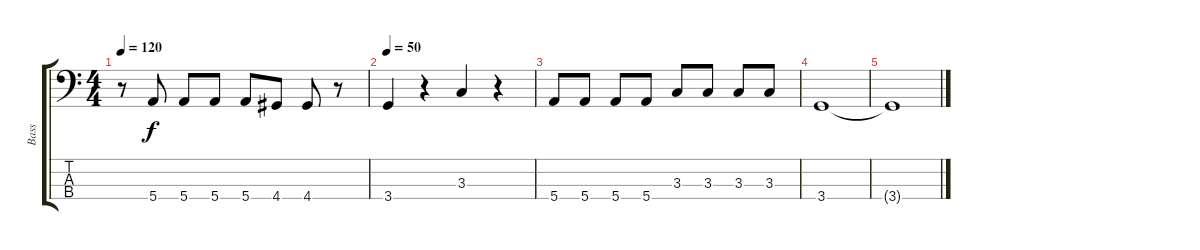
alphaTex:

\track ("Bass" "Bass") {instrument electricbassfinger}
\staff {score tabs}
\tuning (G2 D2 A1 E1) {hide}
\ts (4 4)
\tempo 120
\clef f4
\ks c
r.8{dy f} 5.4.8 5.4.8 5.4.8 5.4.8 4.4.8 4.4.8 r.8 |
\tempo 50
3.4.4 r.4 3.3.4 r.4 |
5.4.8 5.4.8 5.4.8 5.4.8 3.3.8 3.3.8 3.3.8 3.3.8 |
3.4.1{volume 0} |
3.4{t}.1
